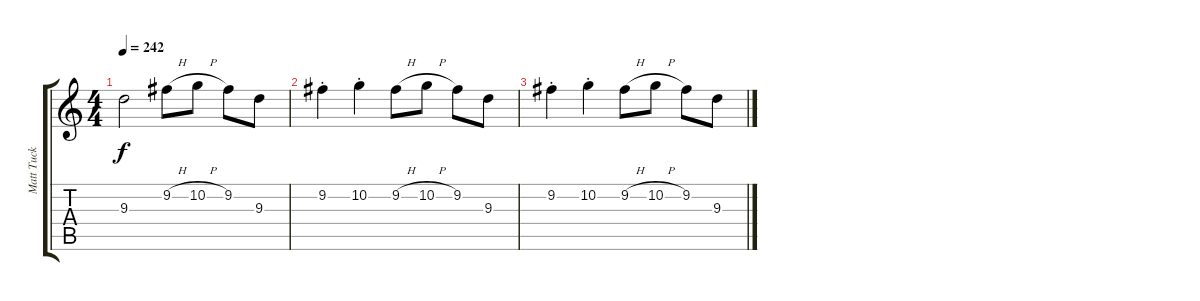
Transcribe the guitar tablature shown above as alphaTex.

\track ("Matt Tuck" "Matt Tuck") {instrument distortionguitar}
\staff {score tabs}
\tuning (D4 A3 F3 C3 G2 C2) {hide}
\ts (4 4)
\tempo 242
\clef g2
\ks c
9.3{t}.2{dy f} 9.2{h}.8 10.2{h}.8 9.2.8 9.3.8 |
9.2{st}.4 10.2{st}.4 9.2{h}.8 10.2{h}.8 9.2.8 9.3.8 |
9.2{st}.4 10.2{st}.4 9.2{h}.8 10.2{h}.8 9.2.8 9.3.8
